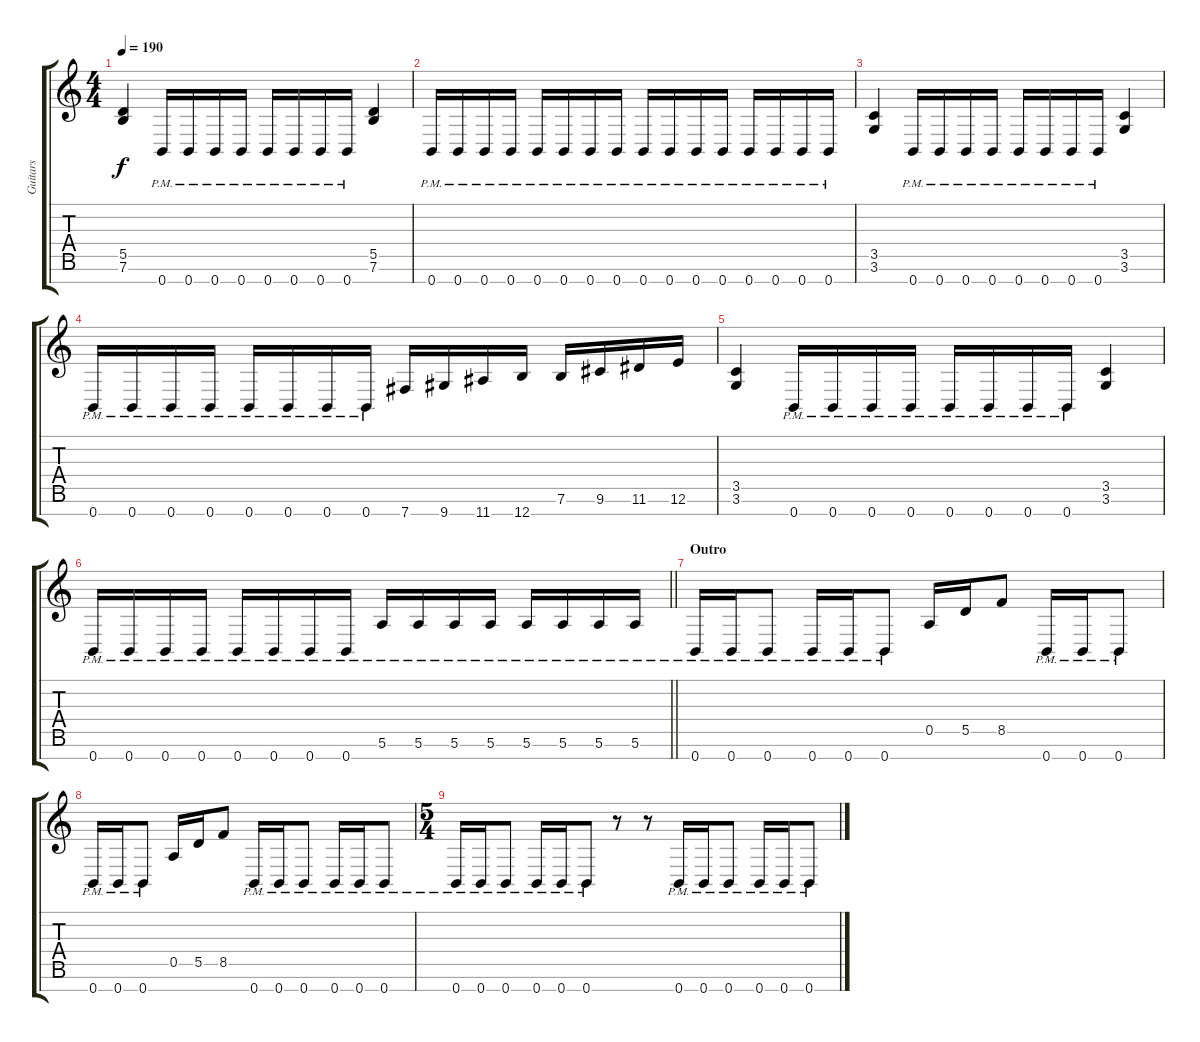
\track ("Guitars" "Guitars") {instrument distortionguitar}
\staff {score tabs}
\tuning (E4 B3 G3 D3 A2 E2 B1) {hide}
\ts (4 4)
\tempo 190
\clef g2
\ks c
(5.5 7.6).4{dy f} 0.7{pm}.16 0.7{pm}.16 0.7{pm}.16 0.7{pm}.16 0.7{pm}.16 0.7{pm}.16 0.7{pm}.16 0.7{pm}.16 (5.5 7.6).4 |
0.7{pm}.16 0.7{pm}.16 0.7{pm}.16 0.7{pm}.16 0.7{pm}.16 0.7{pm}.16 0.7{pm}.16 0.7{pm}.16 0.7{pm}.16 0.7{pm}.16 0.7{pm}.16 0.7{pm}.16 0.7{pm}.16 0.7{pm}.16 0.7{pm}.16 0.7{pm}.16 |
(3.5 3.6).4 0.7{pm}.16 0.7{pm}.16 0.7{pm}.16 0.7{pm}.16 0.7{pm}.16 0.7{pm}.16 0.7{pm}.16 0.7{pm}.16 (3.5 3.6).4 |
0.7{pm}.16 0.7{pm}.16 0.7{pm}.16 0.7{pm}.16 0.7{pm}.16 0.7{pm}.16 0.7{pm}.16 0.7{pm}.16 7.7.16 9.7.16 11.7.16 12.7.16 7.6.16 9.6.16 11.6.16 12.6.16 |
(3.5 3.6).4 0.7{pm}.16 0.7{pm}.16 0.7{pm}.16 0.7{pm}.16 0.7{pm}.16 0.7{pm}.16 0.7{pm}.16 0.7{pm}.16 (3.5 3.6).4 |
\barLineRight lightlight
0.7{pm}.16 0.7{pm}.16 0.7{pm}.16 0.7{pm}.16 0.7{pm}.16 0.7{pm}.16 0.7{pm}.16 0.7{pm}.16 5.6{pm}.16 5.6{pm}.16 5.6{pm}.16 5.6{pm}.16 5.6{pm}.16 5.6{pm}.16 5.6{pm}.16 5.6{pm}.16 |
\section ("" "Outro")
0.7{pm}.16 0.7{pm}.16 0.7{pm}.8 0.7{pm}.16 0.7{pm}.16 0.7{pm}.8 0.5.16 5.5.16 8.5.8 0.7{pm}.16 0.7{pm}.16 0.7{pm}.8 |
0.7{pm}.16 0.7{pm}.16 0.7{pm}.8 0.5.16 5.5.16 8.5.8 0.7{pm}.16 0.7{pm}.16 0.7{pm}.8 0.7{pm}.16 0.7{pm}.16 0.7{pm}.8 |
\ts (5 4)
0.7{pm}.16 0.7{pm}.16 0.7{pm}.8 0.7{pm}.16 0.7{pm}.16 0.7{pm}.8 r.8 r.8 0.7{pm}.16 0.7{pm}.16 0.7{pm}.8 0.7{pm}.16 0.7{pm}.16 0.7{pm}.8
